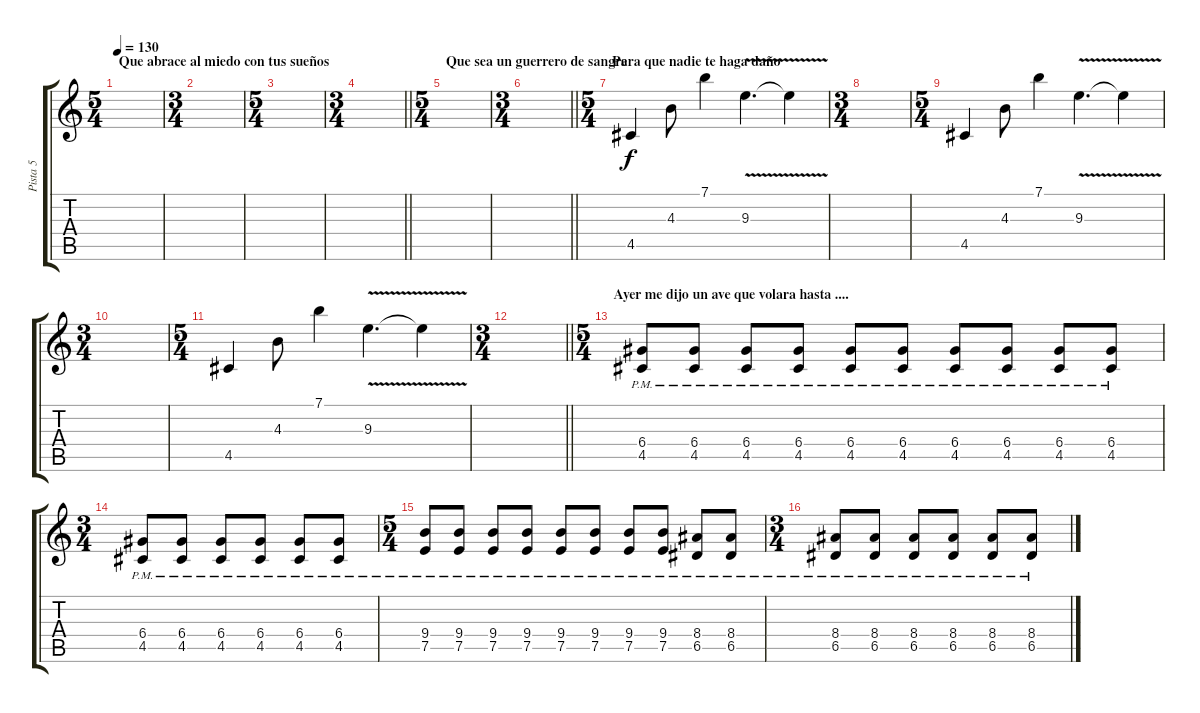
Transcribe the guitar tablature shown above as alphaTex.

\track ("Pista 5" "Pista 5") {instrument acousticguitarsteel}
\staff {score tabs}
\tuning (E4 B3 G3 D3 A2 E2) {hide}
\ts (5 4)
\section ("" "Que abrace al miedo con tus sueños")
\tempo 130
\clef g2
\ks c
|
\ts (3 4)
|
\ts (5 4)
|
\ts (3 4)
\barLineRight lightlight
|
\ts (5 4)
\section ("" "Que sea un guerrero de sangre")
|
\ts (3 4)
\barLineRight lightlight
|
\ts (5 4)
\section ("" "Para que nadie te haga daño")
4.5.4 4.3.8 7.1.4 9.3{v}.4{d} 9.3{t}.4 |
\ts (3 4)
|
\ts (5 4)
4.5.4 4.3.8 7.1.4 9.3{v}.4{d} 9.3{t}.4 |
\ts (3 4)
|
\ts (5 4)
4.5.4 4.3.8 7.1.4 9.3{v}.4{d} 9.3{t}.4 |
\ts (3 4)
\barLineRight lightlight
|
\ts (5 4)
\section ("" "Ayer me dijo un ave que volara hasta ....")
(6.4{pm} 4.5{pm}).8 (6.4{pm} 4.5{pm}).8 (6.4{pm} 4.5{pm}).8 (6.4{pm} 4.5{pm}).8 (6.4{pm} 4.5{pm}).8 (6.4{pm} 4.5{pm}).8 (6.4{pm} 4.5{pm}).8 (6.4{pm} 4.5{pm}).8 (6.4{pm} 4.5{pm}).8 (6.4{pm} 4.5{pm}).8 |
\ts (3 4)
(6.4{pm} 4.5{pm}).8 (6.4{pm} 4.5{pm}).8 (6.4{pm} 4.5{pm}).8 (6.4{pm} 4.5{pm}).8 (6.4{pm} 4.5{pm}).8 (6.4{pm} 4.5{pm}).8 |
\ts (5 4)
(9.4{pm} 7.5{pm}).8 (9.4{pm} 7.5{pm}).8 (9.4{pm} 7.5{pm}).8 (9.4{pm} 7.5{pm}).8 (9.4{pm} 7.5{pm}).8 (9.4{pm} 7.5{pm}).8 (9.4{pm} 7.5{pm}).8 (9.4{pm} 7.5{pm}).8 (8.4{pm} 6.5{pm}).8 (8.4{pm} 6.5{pm}).8 |
\ts (3 4)
(8.4{pm} 6.5{pm}).8 (8.4{pm} 6.5{pm}).8 (8.4{pm} 6.5{pm}).8 (8.4{pm} 6.5{pm}).8 (8.4{pm} 6.5{pm}).8 (8.4{pm} 6.5{pm}).8
